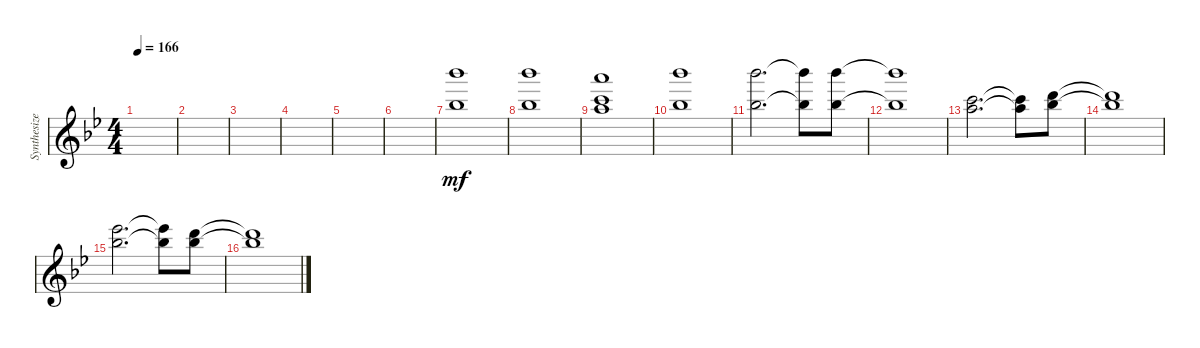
\track ("Synthesizer (Staff 1)" "Synthesize") {instrument lead7fifths}
\staff {score}
\tuning (E4 B3 G3 D3 A2 E2 B1) {hide}
\ts (4 4)
\tempo 166
\clef g2
\ks gminor
|
|
|
|
|
|
(30.1 23.2).1{dy mf} |
(30.1 23.2).1 |
(29.1 22.2 29.3).1 |
(30.1 23.2).1 |
(30.1 23.2).2{d} (30.1{t} 23.2{t}).8 (30.1 23.2).8 |
(30.1{t} 23.2{t}).1 |
(17.1 25.2).2{d} (17.1{t} 25.2{t}).8 (18.1 27.2).8 |
(18.1{t} 27.2{t}).1 |
(18.1 28.2).2{d} (18.1{t} 28.2{t}).8 (18.1 27.2).8 |
(18.1{t} 27.2{t}).1
